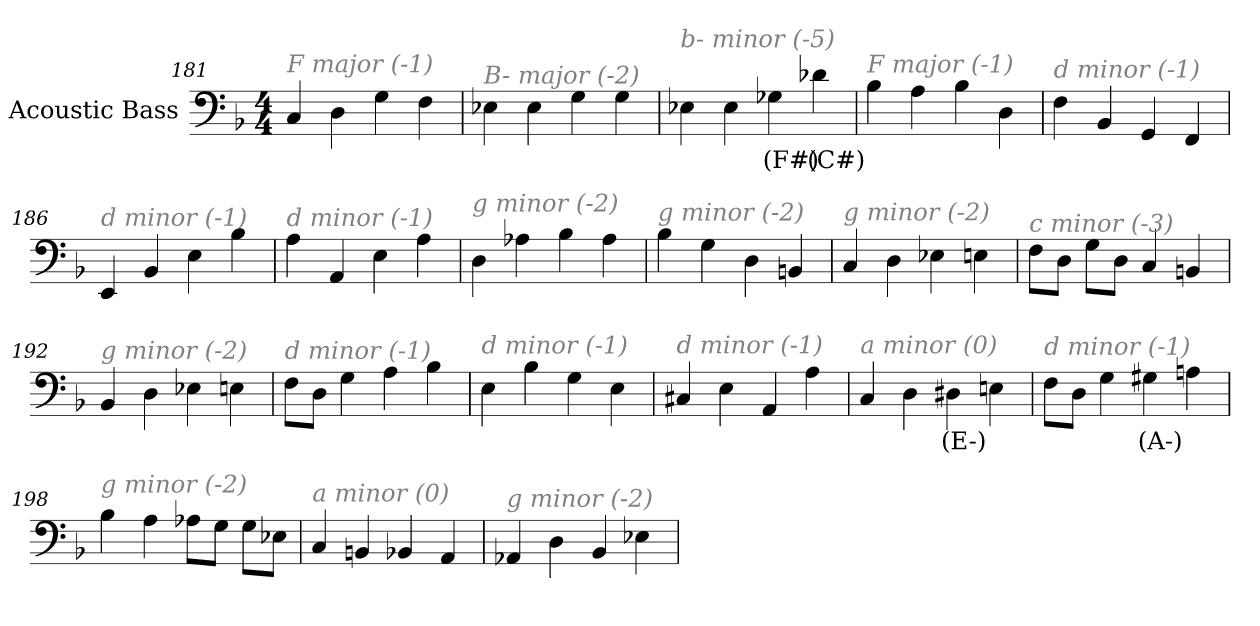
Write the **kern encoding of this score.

**kern	**text
*part1	*part1
*staff1	*staff1
*I"Acoustic Bass	*
*clefF4	*
*ITrd7c12	*
*k[b-]	*
*F:	*
*M4/4	*
=181	=181
!LO:TX:i:color=#808080:t=F major (-1)	!
4CC	.
4DD	.
4GG	.
4FF	.
=182	=182
!LO:TX:i:color=#808080:t=B- major (-2)	!
4EE-X	.
4EE-	.
4GG	.
4GG	.
=183	=183
!LO:TX:i:color=#808080:t=b- minor (-5)	!
4EE-X	.
4EE-	.
4GG-Xi	(F#)
4D-Xi	(C#)
=184	=184
!LO:TX:i:color=#808080:t=F major (-1)	!
4BB-	.
4AA	.
4BB-	.
4DD	.
=185	=185
!LO:TX:i:color=#808080:t=d minor (-1)	!
4FF	.
4BBB-	.
4GGG	.
4FFF	.
=186	=186
!LO:TX:i:color=#808080:t=d minor (-1)	!
4EEE	.
4BBB-	.
4EE	.
4BB-	.
=187	=187
!LO:TX:i:color=#808080:t=d minor (-1)	!
4AA	.
4AAA	.
4EE	.
4AA	.
=188	=188
!LO:TX:i:color=#808080:t=g minor (-2)	!
4DD	.
4AA-X	.
4BB-	.
4AA-	.
=189	=189
!LO:TX:i:color=#808080:t=g minor (-2)	!
4BB-	.
4GG	.
4DD	.
4BBBn	.
=190	=190
!LO:TX:i:color=#808080:t=g minor (-2)	!
4CC	.
4DD	.
4EE-X	.
4EEn	.
=191	=191
!LO:TX:i:color=#808080:t=c minor (-3)	!
8FFL	.
8DDJ	.
8GGL	.
8DDJ	.
4CC	.
4BBBn	.
=192	=192
!LO:TX:i:color=#808080:t=g minor (-2)	!
4BBB-	.
4DD	.
4EE-X	.
4EEn	.
=193	=193
!LO:TX:i:color=#808080:t=d minor (-1)	!
8FFL	.
8DDJ	.
4GG	.
4AA	.
4BB-	.
=194	=194
!LO:TX:i:color=#808080:t=d minor (-1)	!
4EE	.
4BB-	.
4GG	.
4EE	.
=195	=195
!LO:TX:i:color=#808080:t=d minor (-1)	!
4CC#X	.
4EE	.
4AAA	.
4AA	.
=196	=196
!LO:TX:i:color=#808080:t=a minor (0)	!
4CC	.
4DD	.
4DD#Xi	(E-)
4EEn	.
=197	=197
!LO:TX:i:color=#808080:t=d minor (-1)	!
8FFL	.
8DDJ	.
4GG	.
4GG#Xi	(A-)
4AAn	.
=198	=198
!LO:TX:i:color=#808080:t=g minor (-2)	!
4BB-	.
4AA	.
8AA-XL	.
8GGJ	.
8GGL	.
8EE-XJ	.
=199	=199
!LO:TX:i:color=#808080:t=a minor (0)	!
4CC	.
4BBBn	.
4BBB-X	.
4AAA	.
=200	=200
!LO:TX:i:color=#808080:t=g minor (-2)	!
4AAA-X	.
4DD	.
4BBB-	.
4EE-X	.
=	=
*-	*-
